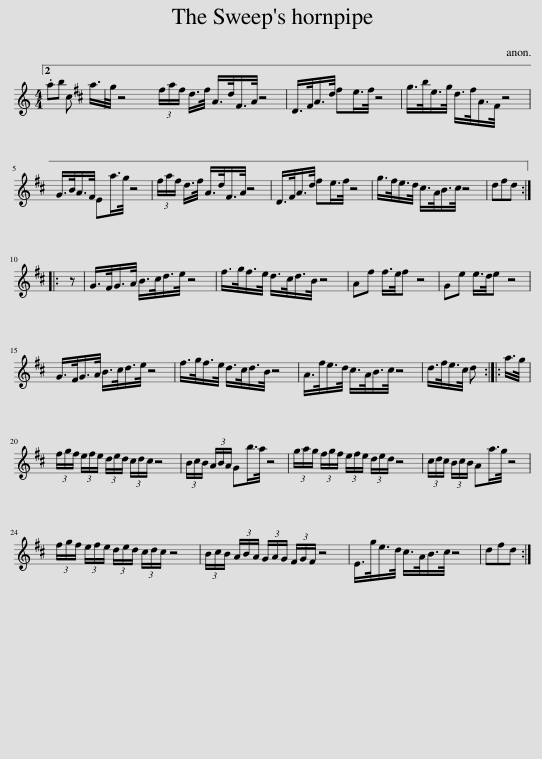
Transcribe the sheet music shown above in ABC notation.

X:1
L:1/8
M:4/4
I:linebreak $
K:C
V:1 treble
V:1
 .ab c a/>g/ z4 | (3^f/a/f/ d/>f/ A/>d/^F/>A/ z4 | D/>^F/A/>d/ ^fe/>f/ z4 | g/>b/e/>g/ d/>^f/A/>^F/ z4 |$ G/>B/A/>^F/ Ea/>g/ z4 | %5
 (3^f/a/f/ d/>f/ A/>d/^F/>A/ z4 | D/>^F/A/>d/ ^fe/>f/ z4 | g/>^f/e/>d/ ^c/>A/B/>c/ z4 | d^fd ::$ z | %10
 G/>^F/G/>A/ B/>^c/d/>e/ z4 | ^f/>g/f/>e/ d/>^c/d/>B/ z4 | A^f f/>e/f z4 | Ge e/>d/e z4 |$ G/>^F/G/>A/ B/>^c/d/>e/ z4 | %15
 ^f/>g/f/>e/ d/>^c/d/>B/ z4 | A/>^f/e/>d/ ^c/>A/B/>c/ z4 | d/>^f/e/>^c/ d :: a/>g/ |$ (3^f/g/f/ (3e/f/e/ (3d/e/d/ (3^c/d/c/ z4 | %20
 (3B/^c/B/ (3A/B/A/ Gb/>a/ z4 | (3g/a/g/ (3^f/g/f/ (3e/f/e/ (3d/e/d/ z4 | (3^c/d/c/ (3B/c/B/ Aa/>g/ z4 |$ (3^f/g/f/ (3e/f/e/ (3d/e/d/ (3^c/d/c/ z4 | (3B/^c/B/ (3A/B/A/ (3G/A/G/ (3^F/G/F/ z4 | %25
 E/>g/e/>d/ ^c/>A/B/>c/ z4 | d^fd :| %27
